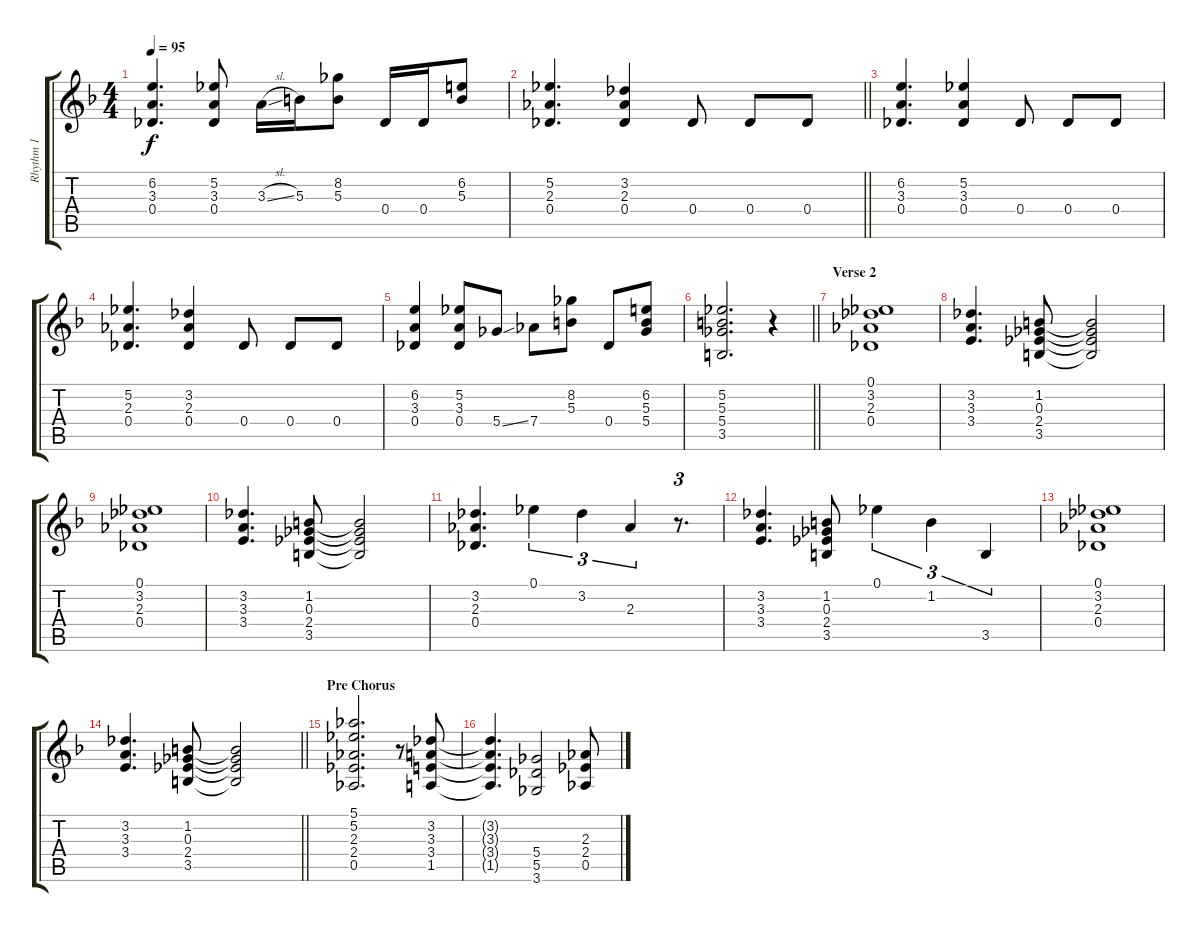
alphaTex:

\track ("Rhythm 1" "Rhythm 1") {instrument distortionguitar}
\staff {score tabs}
\tuning (Eb4 Bb3 Gb3 Db3 Ab2 Eb2) {hide}
\ts (4 4)
\tempo 95
\clef g2
\ks dminor
(6.2 3.3 0.4).4{d dy f} (5.2 3.3 0.4).8 3.3{sl}.16 5.3.16 (8.2 5.3).8 0.4.16 0.4.16 (6.2 5.3).8 |
\barLineRight lightlight
(5.2 2.3 0.4).4{d} (3.2 2.3 0.4).4 0.4.8 0.4.8 0.4.8 |
(6.2 3.3 0.4).4{d} (5.2 3.3 0.4).4 0.4.8 0.4.8 0.4.8 |
(5.2 2.3 0.4).4{d} (3.2 2.3 0.4).4 0.4.8 0.4.8 0.4.8 |
(6.2 3.3 0.4).4 (5.2 3.3 0.4).8 5.4{ss}.8 7.4.8 (8.2 5.3).8 0.4.8 (6.2 5.3 5.4).8 |
\barLineRight lightlight
(5.2 5.3 5.4 3.5).2{d} r.4 |
\section ("" "Verse 2")
(0.1 3.2 2.3 0.4).1 |
(3.2 3.3 3.4).4{d} (1.2 0.3 2.4 3.5).8 (1.2{t} 0.3{t} 2.4{t} 3.5{t}).2 |
(0.1 3.2 2.3 0.4).1 |
(3.2 3.3 3.4).4{d} (1.2 0.3 2.4 3.5).8 (1.2{t} 0.3{t} 2.4{t} 3.5{t}).2 |
(3.2 2.3 0.4).4{d} 0.1.4{tu (3 2)} 3.2.4{tu (3 2)} 2.3.4{tu (3 2)} r.8{d tu (3 2)} |
(3.2 3.3 3.4).4{d} (1.2 0.3 2.4 3.5).8 0.1.4{tu (3 2)} 1.2.4{tu (3 2)} 3.5.4{tu (3 2)} |
(0.1 3.2 2.3 0.4).1 |
\barLineRight lightlight
(3.2 3.3 3.4).4{d} (1.2 0.3 2.4 3.5).8 (1.2{t} 0.3{t} 2.4{t} 3.5{t}).2 |
\section ("" "Pre Chorus")
(5.1 5.2 2.3 2.4 0.5).2{d} r.8 (3.2 3.3 3.4 1.5).8 |
(3.2{t} 3.3{t} 3.4{t} 1.5{t}).4{d} (5.4 5.5 3.6).2 (2.3 2.4 0.5).8
